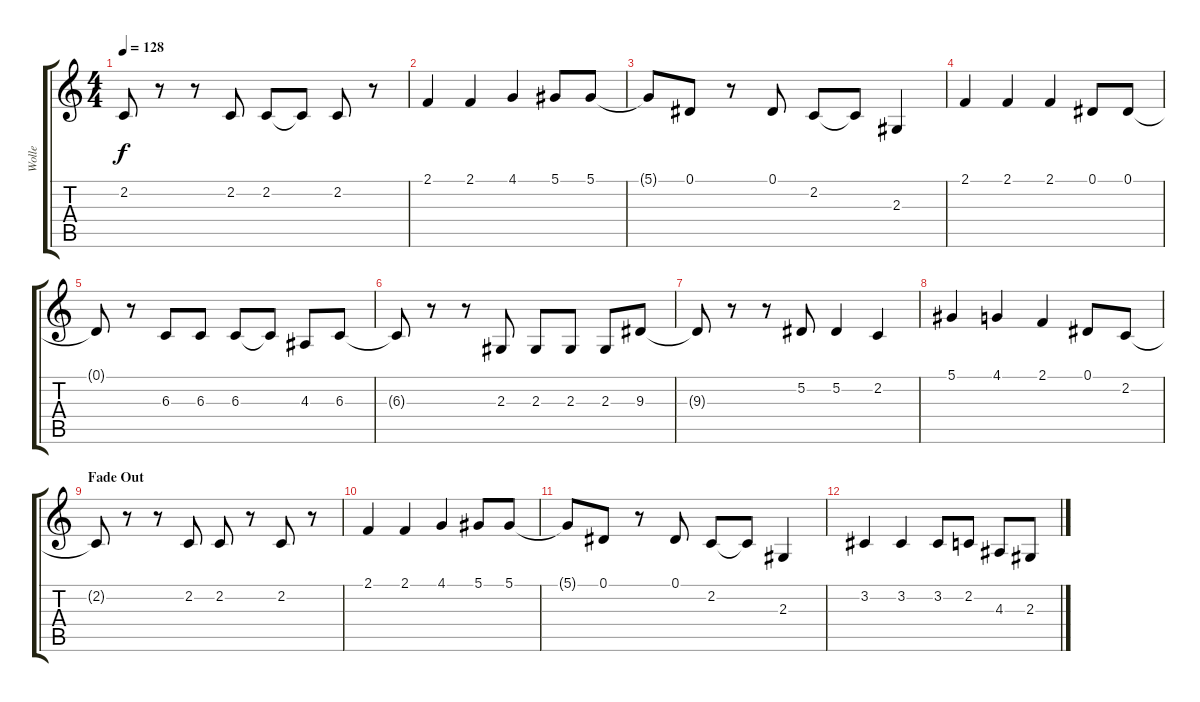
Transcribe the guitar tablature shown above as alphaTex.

\track ("Wolle" "Wolle") {instrument clarinet}
\staff {score tabs}
\tuning (Eb4 Bb3 Gb3 Db3 Ab2 Eb2) {hide}
\ts (4 4)
\tempo 128
\clef g2
\ks c
2.2{t}.8{dy f} r.8 r.8 2.2.8 2.2.8 2.2{t}.8 2.2.8 r.8 |
2.1.4 2.1.4 4.1.4 5.1.8 5.1.8 |
5.1{t}.8 0.1.8 r.8 0.1.8 2.2.8 2.2{t}.8 2.3.4 |
2.1.4 2.1.4 2.1.4 0.1.8 0.1.8 |
0.1{t}.8 r.8 6.3.8 6.3.8 6.3.8 6.3{t}.8 4.3.8 6.3.8 |
6.3{t}.8 r.8 r.8 2.3.8 2.3.8 2.3.8 2.3.8 9.3.8 |
9.3{t}.8 r.8 r.8 5.2.8 5.2.4 2.2.4 |
5.1.4 4.1.4 2.1.4 0.1.8 2.2.8 |
\section ("" "Fade Out")
2.2{t}.8 r.8 r.8 2.2.8 2.2.8 r.8 2.2.8 r.8 |
2.1.4 2.1.4 4.1.4 5.1.8 5.1.8 |
5.1{t}.8 0.1.8 r.8 0.1.8 2.2.8 2.2{t}.8 2.3.4 |
3.2.4 3.2.4 3.2.8 2.2.8 4.3.8 2.3.8
